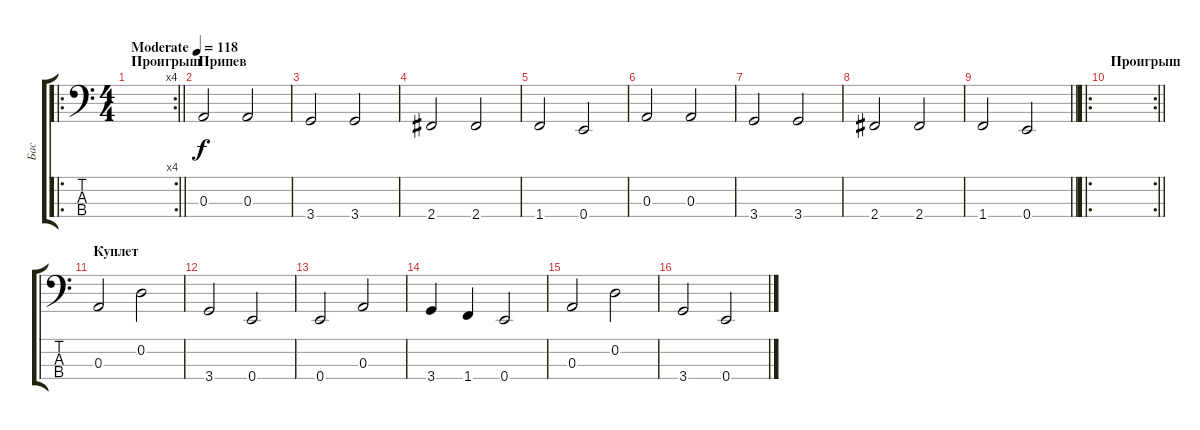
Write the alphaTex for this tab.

\track ("Бас" "Бас") {instrument electricbassfinger}
\staff {score tabs}
\tuning (G2 D2 A1 E1) {hide}
\ro
\rc 4
\ts (4 4)
\section ("" "Проигрыш")
\tempo (118 "Moderate")
\clef f4
\barLineRight lightlight
\ks c
|
\section ("" "Припев")
0.3.2 0.3.2 |
3.4.2 3.4.2 |
2.4.2 2.4.2 |
1.4.2 0.4.2 |
0.3.2 0.3.2 |
3.4.2 3.4.2 |
2.4.2 2.4.2 |
\barLineRight lightlight
1.4.2 0.4.2 |
\ro
\rc 2
\section ("" "Проигрыш")
\barLineRight lightlight
|
\section ("" "Куплет")
0.3.2 0.2.2 |
3.4.2 0.4.2 |
0.4.2 0.3.2 |
3.4.4 1.4.4 0.4.2 |
0.3.2 0.2.2 |
3.4.2 0.4.2
